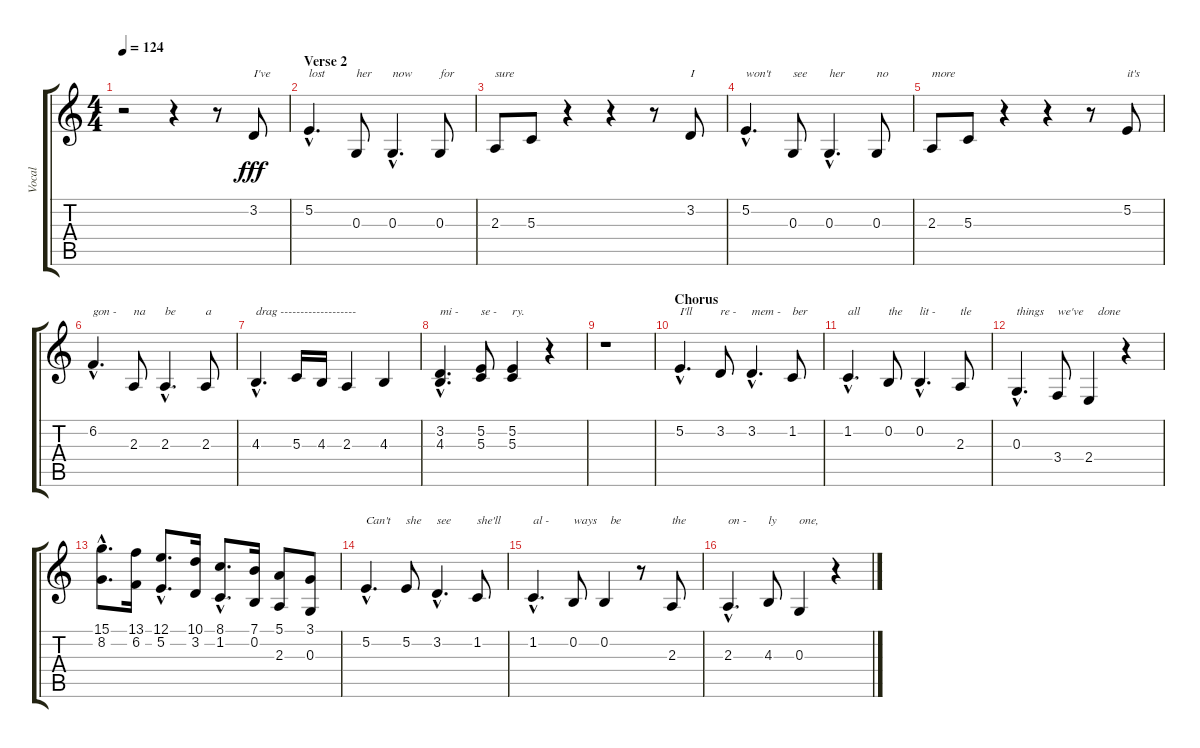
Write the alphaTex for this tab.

\track ("Vocal" "Vocal") {instrument altosax}
\staff {score tabs}
\tuning (E4 B3 G3 D3 A2 E2) {hide}
\ts (4 4)
\tempo 124
\clef g2
\ks c
r.2{dy fff} r.4 r.8 3.2.8{txt "I've"} |
\section ("" "Verse 2")
5.2{hac}.4{d txt "lost"} 0.3.8{txt "her"} 0.3{hac}.4{d txt "now"} 0.3.8{txt "for"} |
2.3.8{txt "sure"} 5.3.8 r.4 r.4 r.8 3.2.8{txt "I"} |
5.2{hac}.4{d txt "won't"} 0.3.8{txt "see"} 0.3{hac}.4{d txt "her"} 0.3.8{txt "no"} |
2.3.8{txt "more"} 5.3.8 r.4 r.4 r.8 5.2.8{txt "it's"} |
6.2{hac}.4{d txt "gon -"} 2.3.8{txt "na"} 2.3{hac}.4{d txt "be"} 2.3.8{txt "a"} |
4.3{hac}.4{d txt "drag -------------------"} 5.3.16 4.3.16 2.3.4 4.3.4 |
(3.2{hac} 4.3{hac}).4{d txt "mi -"} (5.2 5.3).8{txt "se -"} (5.2 5.3).4{txt "ry."} r.4 |
r.1 |
\section ("" "Chorus")
5.2{hac}.4{d txt "I'll"} 3.2.8{txt "re -"} 3.2{hac}.4{d txt "mem -"} 1.2.8{txt "ber"} |
1.2{hac}.4{d txt "all"} 0.2.8{txt "the"} 0.2{hac}.4{d txt "lit -"} 2.3.8{txt "tle"} |
0.3{hac}.4{d txt "things"} 3.4.8{txt "we've"} 2.4.4{txt "   done"} r.4 |
(15.1{hac} 8.2{hac}).8{d volume 16 instrument brightacousticpiano} (13.1 6.2).16 (12.1{hac} 5.2{hac}).8{d} (10.1 3.2).16 (8.1{hac} 1.2{hac}).8{d} (7.1 0.2).16 (5.1 2.3).8 (3.1 0.3).8 |
5.2{hac}.4{d txt "Can't"} 5.2.8{txt "she"} 3.2{hac}.4{d txt "see"} 1.2.8{txt "she'll"} |
1.2{hac}.4{d txt "al -"} 0.2.8{txt "ways"} 0.2.4{txt "  be"} r.8 2.3.8{txt "the"} |
2.3{hac}.4{d txt "on -"} 4.3.8{txt "ly"} 0.3.4{txt "one,"} r.4
